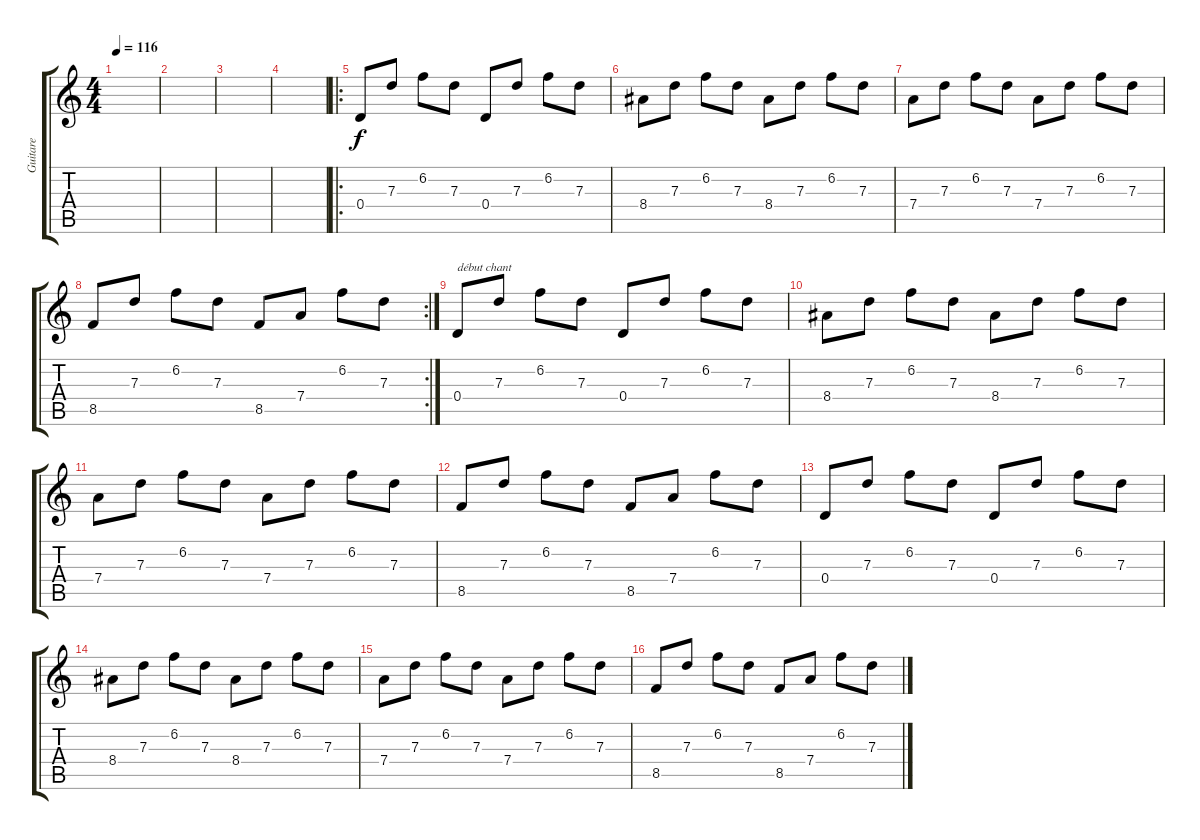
\track ("Guitare" "Guitare") {instrument distortionguitar}
\staff {score tabs}
\tuning (D4 B3 G3 D3 A2 E2) {hide}
\ts (4 4)
\tempo 116
\clef g2
\ks c
|
|
|
|
\ro
0.4.8{instrument electricguitarjazz} 7.3.8 6.2.8 7.3.8 0.4.8 7.3.8 6.2.8 7.3.8 |
8.4.8 7.3.8 6.2.8 7.3.8 8.4.8 7.3.8 6.2.8 7.3.8 |
7.4.8 7.3.8 6.2.8 7.3.8 7.4.8 7.3.8 6.2.8 7.3.8 |
\rc 2
8.5.8 7.3.8 6.2.8 7.3.8 8.5.8 7.4.8 6.2.8 7.3.8 |
0.4.8{txt "début chant"} 7.3.8 6.2.8 7.3.8 0.4.8 7.3.8 6.2.8 7.3.8 |
8.4.8 7.3.8 6.2.8 7.3.8 8.4.8 7.3.8 6.2.8 7.3.8 |
7.4.8 7.3.8 6.2.8 7.3.8 7.4.8 7.3.8 6.2.8 7.3.8 |
8.5.8 7.3.8 6.2.8 7.3.8 8.5.8 7.4.8 6.2.8 7.3.8 |
0.4.8 7.3.8 6.2.8 7.3.8 0.4.8 7.3.8 6.2.8 7.3.8 |
8.4.8 7.3.8 6.2.8 7.3.8 8.4.8 7.3.8 6.2.8 7.3.8 |
7.4.8 7.3.8 6.2.8 7.3.8 7.4.8 7.3.8 6.2.8 7.3.8 |
8.5.8 7.3.8 6.2.8 7.3.8 8.5.8 7.4.8 6.2.8 7.3.8
